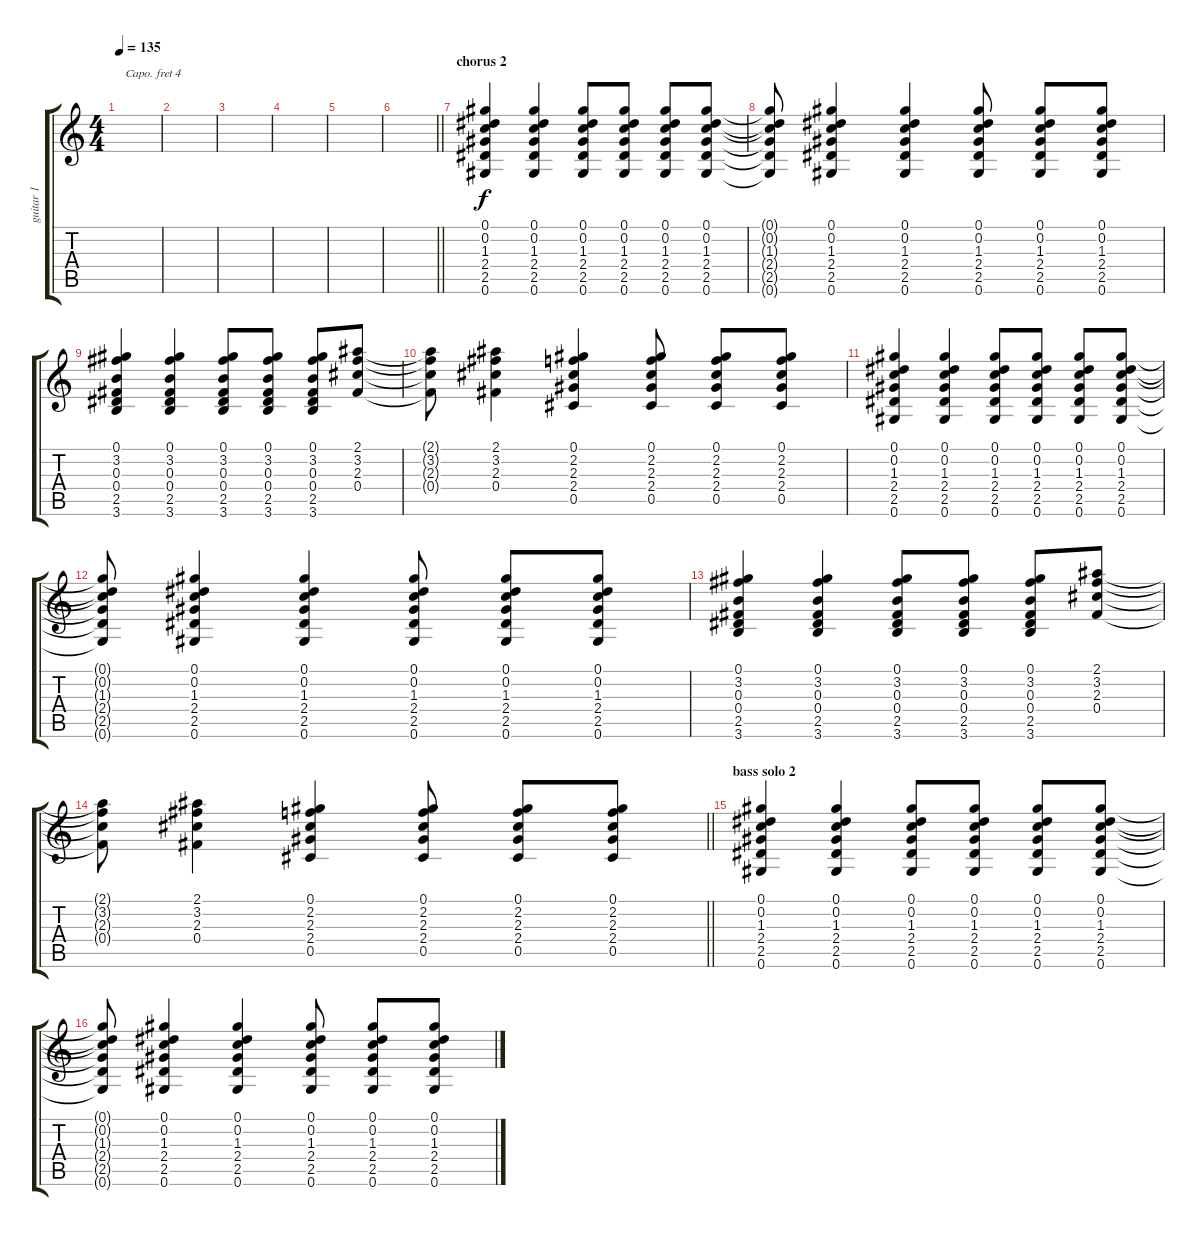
\track ("guitar 1 " "guitar 1 ") {instrument electricguitarjazz}
\staff {score tabs}
\capo 4
\tuning (E4 B3 G3 D3 A2 E2) {hide}
\ts (4 4)
\tempo 135
\clef g2
\ks c
|
|
|
|
|
\barLineRight lightlight
|
\section ("" "chorus 2")
(0.1 0.2 1.3 2.4 2.5 0.6).4 (0.1 0.2 1.3 2.4 2.5 0.6).4 (0.1 0.2 1.3 2.4 2.5 0.6).8 (0.1 0.2 1.3 2.4 2.5 0.6).8 (0.1 0.2 1.3 2.4 2.5 0.6).8 (0.1 0.2 1.3 2.4 2.5 0.6).8 |
(0.1{t} 0.2{t} 1.3{t} 2.4{t} 2.5{t} 0.6{t}).8 (0.1 0.2 1.3 2.4 2.5 0.6).4 (0.1 0.2 1.3 2.4 2.5 0.6).4 (0.1 0.2 1.3 2.4 2.5 0.6).8 (0.1 0.2 1.3 2.4 2.5 0.6).8 (0.1 0.2 1.3 2.4 2.5 0.6).8 |
(0.1 3.2 0.3 0.4 2.5 3.6).4 (0.1 3.2 0.3 0.4 2.5 3.6).4 (0.1 3.2 0.3 0.4 2.5 3.6).8 (0.1 3.2 0.3 0.4 2.5 3.6).8 (0.1 3.2 0.3 0.4 2.5 3.6).8 (2.1 3.2 2.3 0.4).8 |
(2.1{t} 3.2{t} 2.3{t} 0.4{t}).8 (2.1 3.2 2.3 0.4).4 (0.1 2.2 2.3 2.4 0.5).4 (0.1 2.2 2.3 2.4 0.5).8 (0.1 2.2 2.3 2.4 0.5).8 (0.1 2.2 2.3 2.4 0.5).8 |
(0.1 0.2 1.3 2.4 2.5 0.6).4 (0.1 0.2 1.3 2.4 2.5 0.6).4 (0.1 0.2 1.3 2.4 2.5 0.6).8 (0.1 0.2 1.3 2.4 2.5 0.6).8 (0.1 0.2 1.3 2.4 2.5 0.6).8 (0.1 0.2 1.3 2.4 2.5 0.6).8 |
(0.1{t} 0.2{t} 1.3{t} 2.4{t} 2.5{t} 0.6{t}).8 (0.1 0.2 1.3 2.4 2.5 0.6).4 (0.1 0.2 1.3 2.4 2.5 0.6).4 (0.1 0.2 1.3 2.4 2.5 0.6).8 (0.1 0.2 1.3 2.4 2.5 0.6).8 (0.1 0.2 1.3 2.4 2.5 0.6).8 |
(0.1 3.2 0.3 0.4 2.5 3.6).4 (0.1 3.2 0.3 0.4 2.5 3.6).4 (0.1 3.2 0.3 0.4 2.5 3.6).8 (0.1 3.2 0.3 0.4 2.5 3.6).8 (0.1 3.2 0.3 0.4 2.5 3.6).8 (2.1 3.2 2.3 0.4).8 |
\barLineRight lightlight
(2.1{t} 3.2{t} 2.3{t} 0.4{t}).8 (2.1 3.2 2.3 0.4).4 (0.1 2.2 2.3 2.4 0.5).4 (0.1 2.2 2.3 2.4 0.5).8 (0.1 2.2 2.3 2.4 0.5).8 (0.1 2.2 2.3 2.4 0.5).8 |
\section ("" "bass solo 2")
(0.1 0.2 1.3 2.4 2.5 0.6).4 (0.1 0.2 1.3 2.4 2.5 0.6).4 (0.1 0.2 1.3 2.4 2.5 0.6).8 (0.1 0.2 1.3 2.4 2.5 0.6).8 (0.1 0.2 1.3 2.4 2.5 0.6).8 (0.1 0.2 1.3 2.4 2.5 0.6).8 |
(0.1{t} 0.2{t} 1.3{t} 2.4{t} 2.5{t} 0.6{t}).8 (0.1 0.2 1.3 2.4 2.5 0.6).4 (0.1 0.2 1.3 2.4 2.5 0.6).4 (0.1 0.2 1.3 2.4 2.5 0.6).8 (0.1 0.2 1.3 2.4 2.5 0.6).8 (0.1 0.2 1.3 2.4 2.5 0.6).8
